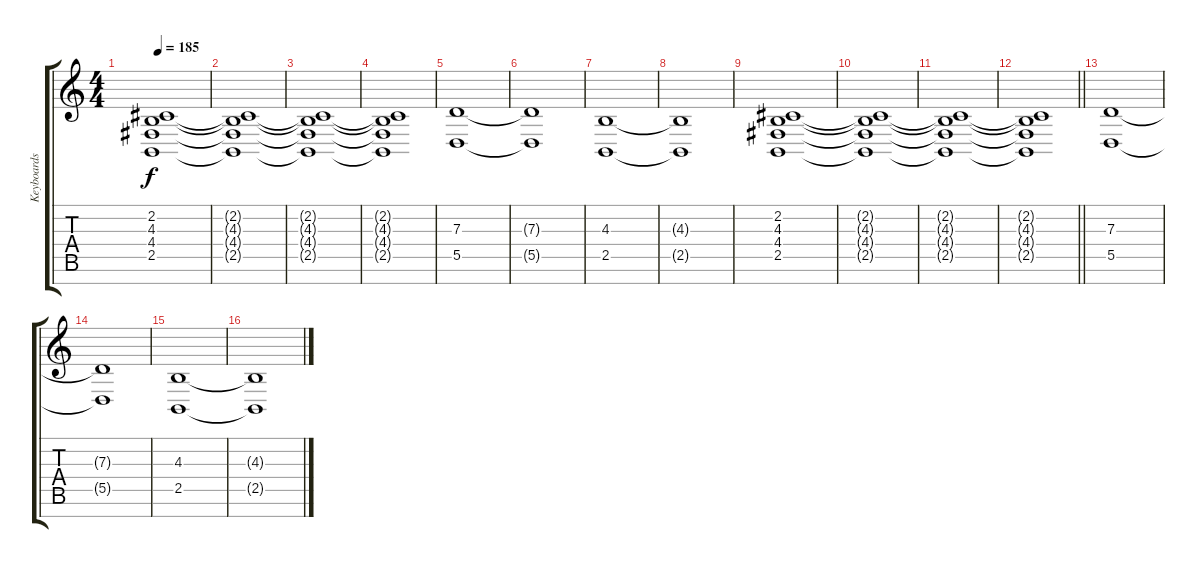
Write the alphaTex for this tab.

\track ("Keyboards" "Keyboards") {instrument stringensemble1}
\staff {score tabs}
\tuning (E4 B3 G3 D3 A2 E2 B1) {hide}
\ts (4 4)
\tempo 185
\clef g2
\ks c
(2.2 4.3 4.4 2.5).1{dy f} |
(2.2{t} 4.3{t} 4.4{t} 2.5{t}).1 |
(2.2{t} 4.3{t} 4.4{t} 2.5{t}).1 |
(2.2{t} 4.3{t} 4.4{t} 2.5{t}).1 |
(7.3 5.5).1 |
(7.3{t} 5.5{t}).1 |
(4.3 2.5).1 |
(4.3{t} 2.5{t}).1 |
(2.2 4.3 4.4 2.5).1 |
(2.2{t} 4.3{t} 4.4{t} 2.5{t}).1 |
(2.2{t} 4.3{t} 4.4{t} 2.5{t}).1 |
\barLineRight lightlight
(2.2{t} 4.3{t} 4.4{t} 2.5{t}).1 |
(7.3 5.5).1{volume 8} |
(7.3{t} 5.5{t}).1 |
(4.3 2.5).1 |
(4.3{t} 2.5{t}).1
